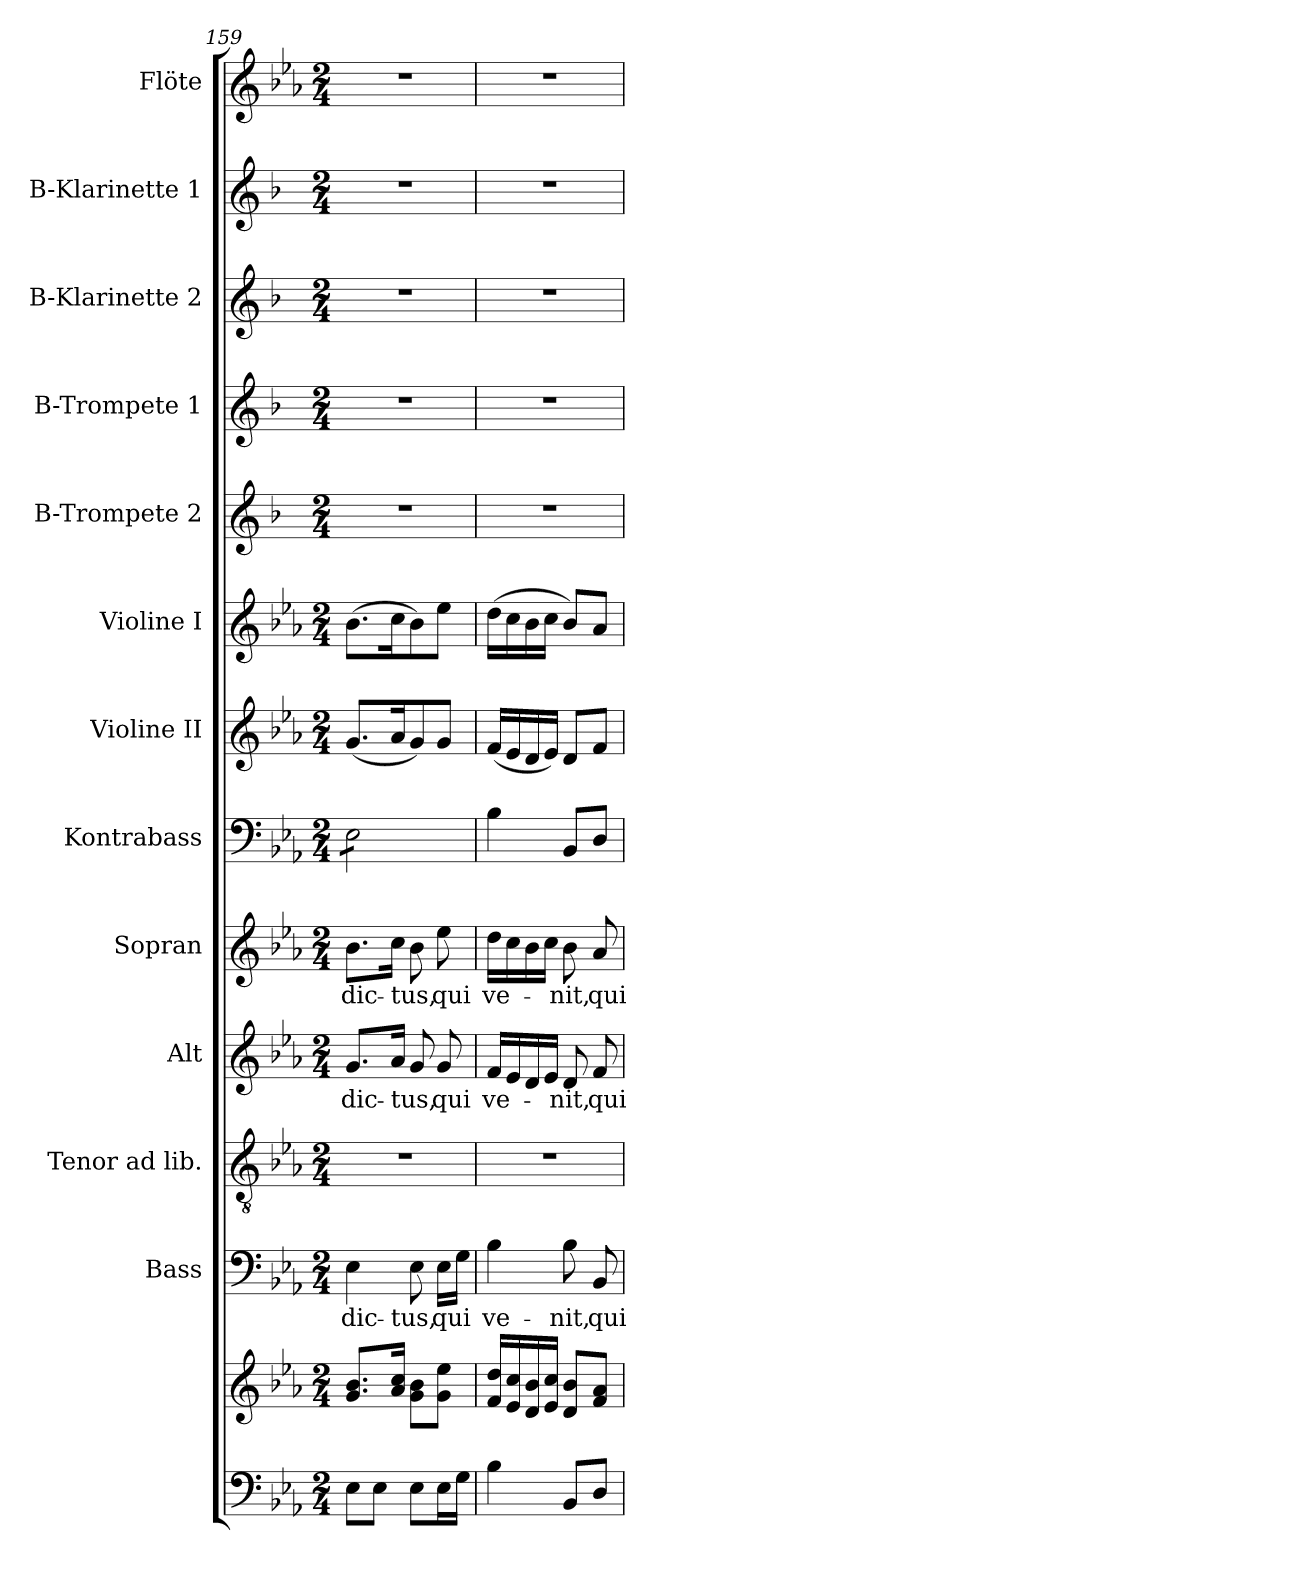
**kern	**kern	**kern	**text	**kern	**kern	**text	**kern	**text	**kern	**kern	**kern	**kern	**kern	**kern	**kern	**kern
*part13	*part13	*part12	*part12	*part11	*part10	*part10	*part9	*part9	*part8	*part7	*part6	*part5	*part4	*part3	*part2	*part1
*staff14	*staff13	*staff12	*staff12	*staff11	*staff10	*staff10	*staff9	*staff9	*staff8	*staff7	*staff6	*staff5	*staff4	*staff3	*staff2	*staff1
*	*	*I"Bass	*	*I"Tenor ad lib.	*I"Alt	*	*I"Sopran	*	*I"Kontrabass	*I"Violine II	*I"Violine I	*I"B-Trompete 2	*I"B-Trompete 1	*I"B-Klarinette 2	*I"B-Klarinette 1	*I"Flöte
*	*	*I'B.	*	*I'T.	*I'A.	*	*I'S.	*	*I'Kb.	*I'Vl. II	*I'Vl. I	*I'B Trp. 2	*I'B Trp. 1	*I'B Kl. 2	*I'B Kl. 1	*I'Fl.
*clefF4	*clefG2	*clefF4	*	*clefGv2	*clefG2	*	*clefG2	*	*clefF4	*clefG2	*clefG2	*clefG2	*clefG2	*clefG2	*clefG2	*clefG2
*	*	*	*	*	*	*	*	*	*ITrd7c12	*	*	*ITrd1c2	*ITrd1c2	*ITrd1c2	*ITrd1c2	*
*k[b-e-a-]	*k[b-e-a-]	*k[b-e-a-]	*	*k[b-e-a-]	*k[b-e-a-]	*	*k[b-e-a-]	*	*k[b-e-a-]	*k[b-e-a-]	*k[b-e-a-]	*k[b-e-a-]	*k[b-e-a-]	*k[b-e-a-]	*k[b-e-a-]	*k[b-e-a-]
*E-:	*E-:	*E-:	*	*E-:	*E-:	*	*E-:	*	*E-:	*E-:	*E-:	*E-:	*E-:	*E-:	*E-:	*E-:
*M2/4	*M2/4	*M2/4	*	*M2/4	*M2/4	*	*M2/4	*	*M2/4	*M2/4	*M2/4	*M2/4	*M2/4	*M2/4	*M2/4	*M2/4
=159	=159	=159	=159	=159	=159	=159	=159	=159	=159	=159	=159	=159	=159	=159	=159	=159
!	!	!	!LO:LY:b	!	!	!LO:LY:b	!	!LO:LY:b	!	!	!	!	!	!	!	!
*	*	*	*	*	*	*	*	*	*tremolo	*	*	*	*	*	*	*
8E-\L	8.g/ 8.b-/L	4E-\	-dic-	2r	8.g/L	-dic-	8.b-\L	-dic-	8EE-\L	(<8.g/L	(>8.b-\L	2r	2r	2r	2r	2r
8E-\J	.	.	.	.	.	.	.	.	8EE-\	.	.	.	.	.	.	.
.	16a-/ 16cc/Jk	.	.	.	16a-/Jk	.	16cc\Jk	.	.	16a-/k	16cc\k	.	.	.	.	.
!	!	!	!LO:LY:b	!	!	!LO:LY:b	!	!LO:LY:b	!	!	!	!	!	!	!	!
8E-\L	8g\ 8b-\L	8E-\	-tus,	.	8g/	-tus,	8b-\	-tus,	8EE-\	8g/)	8b-\)	.	.	.	.	.
!	!	!	!LO:LY:b	!	!	!LO:LY:b	!	!LO:LY:b	!	!	!	!	!	!	!	!
16E-\L	8g\ 8ee-\J	16E-\LL	qui	.	8g/	qui	8ee-\	qui	8EE-\J	8g/J	8ee-\J	.	.	.	.	.
*	*	*	*	*	*	*	*	*	*Xtremolo	*	*	*	*	*	*	*
16G\JJ	.	16G\JJ	.	.	.	.	.	.	.	.	.	.	.	.	.	.
=160	=160	=160	=160	=160	=160	=160	=160	=160	=160	=160	=160	=160	=160	=160	=160	=160
!	!	!	!LO:LY:b	!	!	!LO:LY:b	!	!LO:LY:b	!	!	!	!	!	!	!	!
4B-\	16f/ 16dd/LL	4B-\	ve-	2r	16f/LL	ve-	16dd\LL	ve-	4BB-\	(<16f/LL	(>16dd\LL	2r	2r	2r	2r	2r
.	16e-/ 16cc/	.	.	.	16e-/	.	16cc\	.	.	16e-/	16cc\	.	.	.	.	.
.	16d/ 16b-/	.	.	.	16d/	.	16b-\	.	.	16d/	16b-\	.	.	.	.	.
.	16e-/ 16cc/JJ	.	.	.	16e-/JJ	.	16cc\JJ	.	.	16e-/JJ)	16cc\JJ	.	.	.	.	.
!	!	!	!LO:LY:b	!	!	!LO:LY:b	!	!LO:LY:b	!	!	!	!	!	!	!	!
8BB-/L	8d/ 8b-/L	8B-\	-nit,	.	8d/	-nit,	8b-\	-nit,	8BBB-/L	8d/L	8b-/L)	.	.	.	.	.
!	!	!	!LO:LY:b	!	!	!LO:LY:b	!	!LO:LY:b	!	!	!	!	!	!	!	!
8D/J	8f/ 8a-/J	8BB-/	qui	.	8f/	qui	8a-/	qui	8DD/J	8f/J	8a-/J	.	.	.	.	.
=	=	=	=	=	=	=	=	=	=	=	=	=	=	=	=	=
*-	*-	*-	*-	*-	*-	*-	*-	*-	*-	*-	*-	*-	*-	*-	*-	*-
